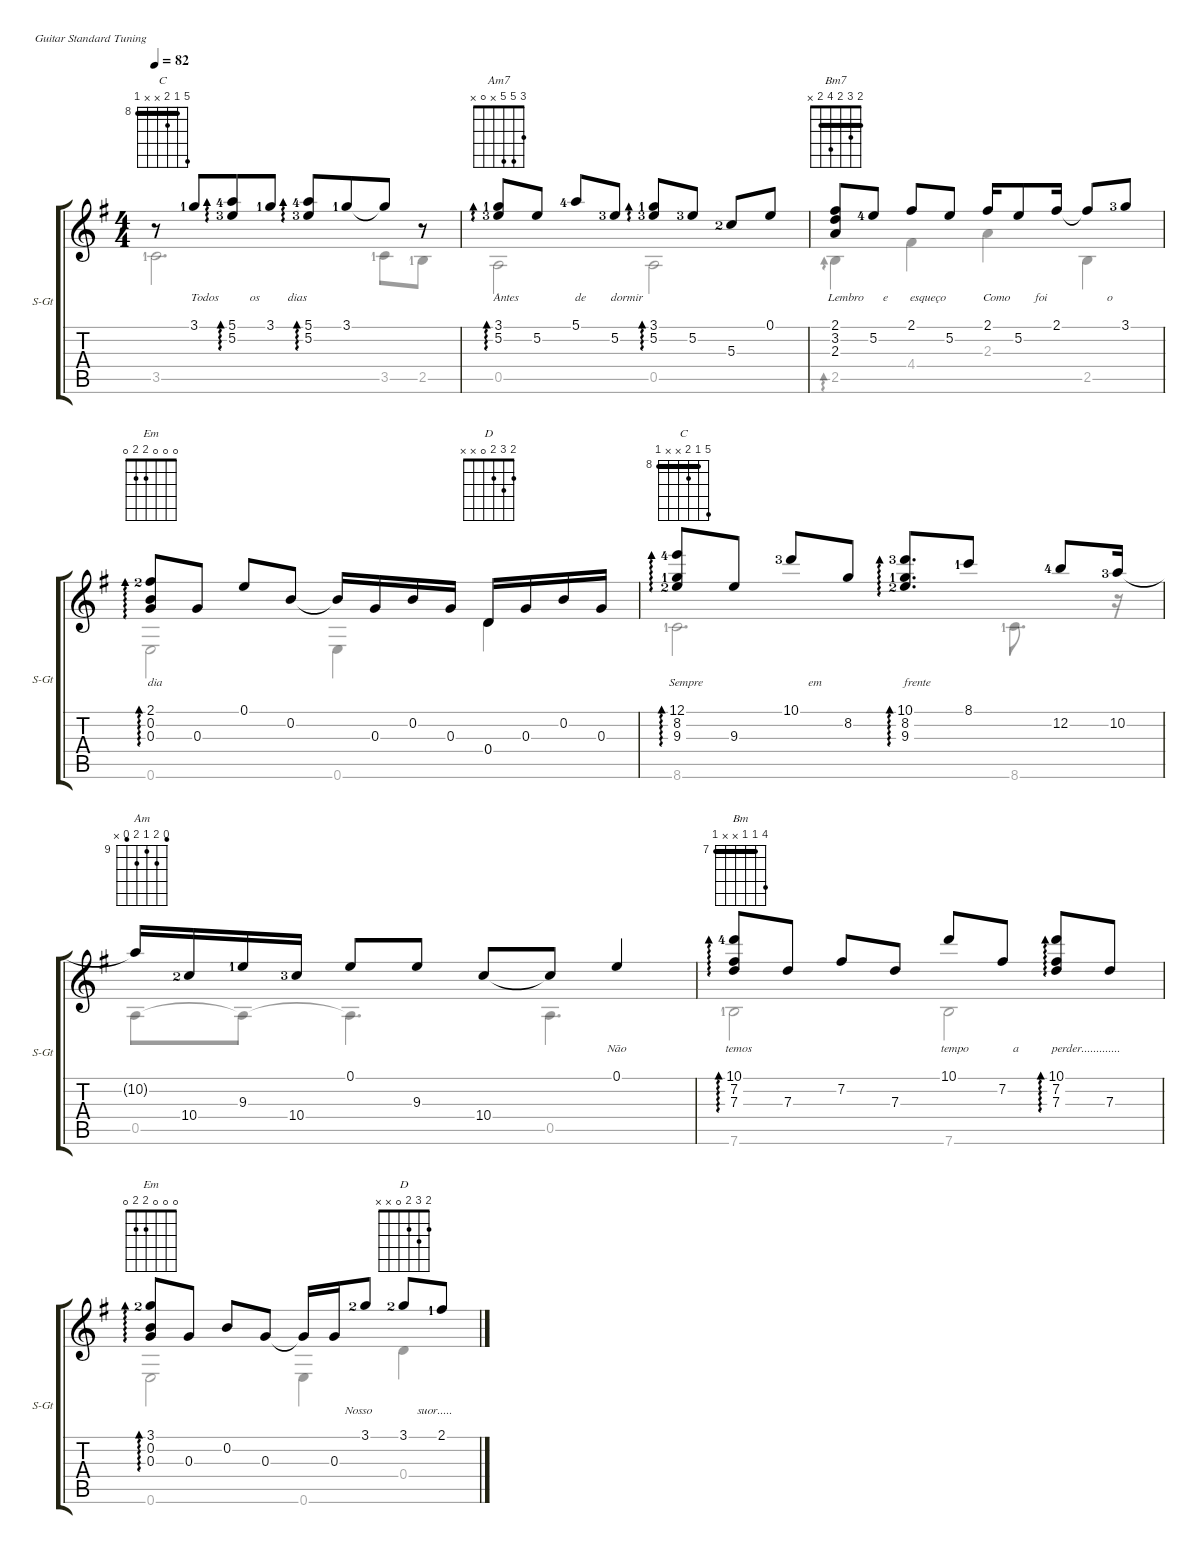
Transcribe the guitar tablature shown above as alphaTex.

\defaultSystemsLayout 4
\hideDynamics
\bracketExtendMode groupsimilarinstruments
\singleTrackTrackNamePolicy allsystems
\firstSystemTrackNameOrientation horizontal
\otherSystemsTrackNameOrientation horizontal
\chordDiagramsInScore
\defaultBarNumberDisplay Hide
\track ("Classical Guitar" "S-Gt") {instrument acousticguitarnylon}
\staff {score tabs}
\tuning (E4 B3 G3 D3 A2 E2)
\chord ("Em" 0 0 0 2 2 0) {showdiagram false}
\chord ("Bm" 10 7 7 x x 7) {firstfret 7 showdiagram false barre (7 7)}
\chord ("D" 2 3 2 0 x x) {showdiagram false}
\chord ("C" 3 5 x x 3 x) {showdiagram false barre 3}
\chord ("Am7" 3 5 5 x 0 x) {showdiagram false}
\chord ("Bm7" 2 3 2 4 2 x) {showdiagram false barre (2 2)}
\chord ("C" 12 8 9 x x 8) {firstfret 8 showdiagram false barre 8}
\chord ("Am" 8 10 9 10 8 x) {firstfret 9 showdiagram false}
\voice
\ts (4 4)
\tempo 82
\clef g2
\scale
0.321924
\ks eminor
r.8{ch "C" dy mf beam Up} 3.1{lf 2 acc forcenatural}.8{lyrics (0 "       Todos") lyrics (1 "") lyrics (2 "") lyrics (3 "") lyrics (4 "") beam Up beam merge} (5.2{lf 4 acc forcenatural} 5.1{lf 5 acc forcenatural}).8{ad 0 lyrics (0 "               os") lyrics (1 "") lyrics (2 "") lyrics (3 "") lyrics (4 "") beam Up} 3.1{lf 2 acc forcenatural}.8{lyrics (0 "                  dias") lyrics (1 "") lyrics (2 "") lyrics (3 "") lyrics (4 "") beam Up} (5.1{lf 5 acc forcenatural} 5.2{lf 4 acc forcenatural}).8{ad 0 beam Up} 3.1{lf 2 acc forcenatural}.8{beam Up beam merge} 3.1{t acc forcenatural}.8{beam Up} r.8{beam Up} |
\scale
0.297941 (3.1{lf 2 acc forcenatural} 5.2{lf 4 acc forcenatural}).8{ad 0 ch "Am7" lyrics (0 "     Antes") lyrics (1 "") lyrics (2 "") lyrics (3 "") lyrics (4 "") beam Up} 5.2{acc forcenatural}.8{beam Up} 5.1{lf 5 acc forcenatural}.8{lyrics (0 "   de  ") lyrics (1 "") lyrics (2 "") lyrics (3 "") lyrics (4 "") beam Up} 5.2{lf 4 acc forcenatural}.8{lyrics (0 "        dormir") lyrics (1 "") lyrics (2 "") lyrics (3 "") lyrics (4 "") beam Up} (3.1{lf 2 acc forcenatural} 5.2{lf 4 acc forcenatural}).8{ad 0 beam Up} 5.2{lf 4 acc forcenatural}.8{beam Up} 5.3{lf 3 acc forcenatural}.8{beam Up} 0.1{acc forcenatural}.8{beam Up} |
\scale
0.376731 (2.1{acc #} 3.2{acc forcenatural} 2.3{acc forcenatural}).8{ch "Bm7" lyrics (0 "       Lembro") lyrics (1 "") lyrics (2 "") lyrics (3 "") lyrics (4 "") beam Up} 5.2{lf 5 acc forcenatural}.8{lyrics (0 "        e") lyrics (1 "") lyrics (2 "") lyrics (3 "") lyrics (4 "") beam Up} 2.1{acc #}.8{lyrics (0 "           esqueço") lyrics (1 "") lyrics (2 "") lyrics (3 "") lyrics (4 "") beam Up} 5.2{acc forcenatural}.8{lyrics (0 "     ") lyrics (1 "") lyrics (2 "") lyrics (3 "") lyrics (4 "") beam Up} 2.1{acc #}.16{lyrics (0 "      Como") lyrics (1 "") lyrics (2 "") lyrics (3 "") lyrics (4 "") beam Up} 5.2{acc forcenatural}.8{lyrics (0 "               foi") lyrics (1 "") lyrics (2 "") lyrics (3 "") lyrics (4 "") beam Up} 2.1{acc #}.16{beam Up} 2.1{t acc #}.8{lyrics (0 "               o") lyrics (1 "") lyrics (2 "") lyrics (3 "") lyrics (4 "") beam Up} 3.1{lf 4 acc forcenatural}.8{beam Up} |
\scale
0.307479 (2.1{lf 3 acc #} 0.2{acc forcenatural} 0.3{acc forcenatural}).8{ad 0 ch "Em" lyrics (0 "   dia") lyrics (1 "") lyrics (2 "") lyrics (3 "") lyrics (4 "") beam Up} 0.3{acc forcenatural}.8{beam Up} 0.1{acc forcenatural}.8{beam Up} 0.2{acc forcenatural}.8{beam Up} 0.2{t acc forcenatural}.16{beam Up} 0.3{acc forcenatural}.16{beam Up} 0.2{acc forcenatural}.16{beam Up} 0.3{acc forcenatural}.16{beam Up} 0.4{acc forcenatural}.16{ch "D" beam Up} 0.3{acc forcenatural}.16{beam Up} 0.2{acc forcenatural}.16{beam Up} 0.3{acc forcenatural}.16{beam Up} |
\scale
0.315789 (12.1{lf 5 acc forcenatural} 8.2{lf 2 acc forcenatural} 9.3{lf 3 acc forcenatural}).8{ad 0 ch "C" lyrics (0 "      Sempre") lyrics (1 "") lyrics (2 "") lyrics (3 "") lyrics (4 "") beam Up} 9.3{acc forcenatural}.8{beam Up} 10.1{lf 4 acc forcenatural}.8{lyrics (0 "                em") lyrics (1 "") lyrics (2 "") lyrics (3 "") lyrics (4 "") beam Up} 8.2{acc forcenatural}.8{beam Up} (10.1{lf 4 acc forcenatural} 8.2{lf 2 acc forcenatural} 9.3{lf 3 acc forcenatural}).8{d ad 0 lyrics (0 "        frente") lyrics (1 "") lyrics (2 "") lyrics (3 "") lyrics (4 "") beam Up} 8.1{lf 2 acc forcenatural}.8{beam Up} 12.2{lf 5 acc forcenatural}.8{beam Up} 10.2{lf 4 acc forcenatural}.16{beam Up} |
\scale
1.22039 10.2{t acc forcenatural}.16{ch "Am" beam Up} 10.4{lf 3 acc forcenatural}.16{beam Up} 9.3{lf 2 acc forcenatural}.16{beam Up} 10.4{lf 4 acc forcenatural}.16{beam Up} 0.1{acc forcenatural}.8{beam Up} 9.3{acc forcenatural}.8{beam Up} 10.4{acc forcenatural}.8{beam Up} 10.4{t acc forcenatural}.8{beam Up} 0.1{acc forcenatural}.4{lyrics (0 "Não") lyrics (1 "") lyrics (2 "") lyrics (3 "") lyrics (4 "") beam Up} |
\scale
0.787875 (10.1{lf 5 acc forcenatural} 7.2{acc #} 7.3{acc forcenatural}).8{ad 0 ch "Bm" lyrics (0 "   temos") lyrics (1 "") lyrics (2 "") lyrics (3 "") lyrics (4 "") beam Up} 7.3{acc forcenatural}.8{beam Up} 7.2{acc #}.8{beam Up} 7.3{acc forcenatural}.8{beam Up} 10.1{acc forcenatural}.8{lyrics (0 "    tempo") lyrics (1 "") lyrics (2 "") lyrics (3 "") lyrics (4 "") beam Up} 7.2{acc #}.8{lyrics (0 "         a   ") lyrics (1 "") lyrics (2 "") lyrics (3 "") lyrics (4 "") beam Up} (10.1{acc forcenatural} 7.2{acc #} 7.3{acc forcenatural}).8{ad 0 lyrics (0 "                    perder.............") lyrics (1 "") lyrics (2 "") lyrics (3 "") lyrics (4 "") beam Up} 7.3{acc forcenatural}.8{beam Up} |
\scale
0.991732 (3.1{lf 3 acc forcenatural} 0.2{acc forcenatural} 0.3{acc forcenatural}).8{ad 0 ch "Em" beam Up} 0.3{acc forcenatural}.8{beam Up} 0.2{acc forcenatural}.8{beam Up} 0.3{acc forcenatural}.8{beam Up} 0.3{t acc forcenatural}.16{beam Up} 0.3{acc forcenatural}.16{lyrics (0 "                Nosso") lyrics (1 "") lyrics (2 "") lyrics (3 "") lyrics (4 "") beam Up} 3.1{lf 3 acc forcenatural}.8{beam Up} 3.1{lf 3 acc forcenatural}.8{ch "D" lyrics (0 "                     suor.....") lyrics (1 "") lyrics (2 "") lyrics (3 "") lyrics (4 "") beam Up} 2.1{lf 2 acc #}.8{beam Up}
\voice
\clef g2
\ottava regular
\simile none
\scale
0.321924
\ks eminor
3.5{lf 2 acc forcenatural}.2{d dy mf beam Down} 3.5{lf 2 acc forcenatural}.8{beam Down} 2.5{lf 2 acc forcenatural}.8{beam Down} |
\scale
0.297941 0.5{acc forcenatural}.2{beam Down} 0.5{acc forcenatural}.2{beam Down} |
\scale
0.376731 2.5{acc forcenatural}.4{ad 0 beam Down} 4.4{acc #}.4{beam Down} 2.3{acc forcenatural}.4{beam Down} 2.5{acc forcenatural}.4{beam Down} |
\scale
0.307479 0.6{acc forcenatural}.2{beam Down} 0.6{acc forcenatural}.4{beam Down} 0.4{acc forcenatural}.4{beam Down} |
\scale
0.315789 8.6{lf 2 acc forcenatural}.2{d beam Down} 8.6{lf 2 acc forcenatural}.8{d beam Down} r.16{beam Down} |
\scale
1.22039 0.5{acc forcenatural}.8{beam Down} 0.5{t acc forcenatural}.8{beam Down} 0.5{t acc forcenatural}.4{d beam Down} 0.5{acc forcenatural}.4{d beam Down} |
\scale
0.787875 7.6{lf 2 acc forcenatural}.2{beam Down} 7.6{acc forcenatural}.2{beam Down} |
\scale
0.991732 0.6{acc forcenatural}.2{beam Down} 0.6{acc forcenatural}.4{beam Down} 0.4{acc forcenatural}.4{beam Down}
